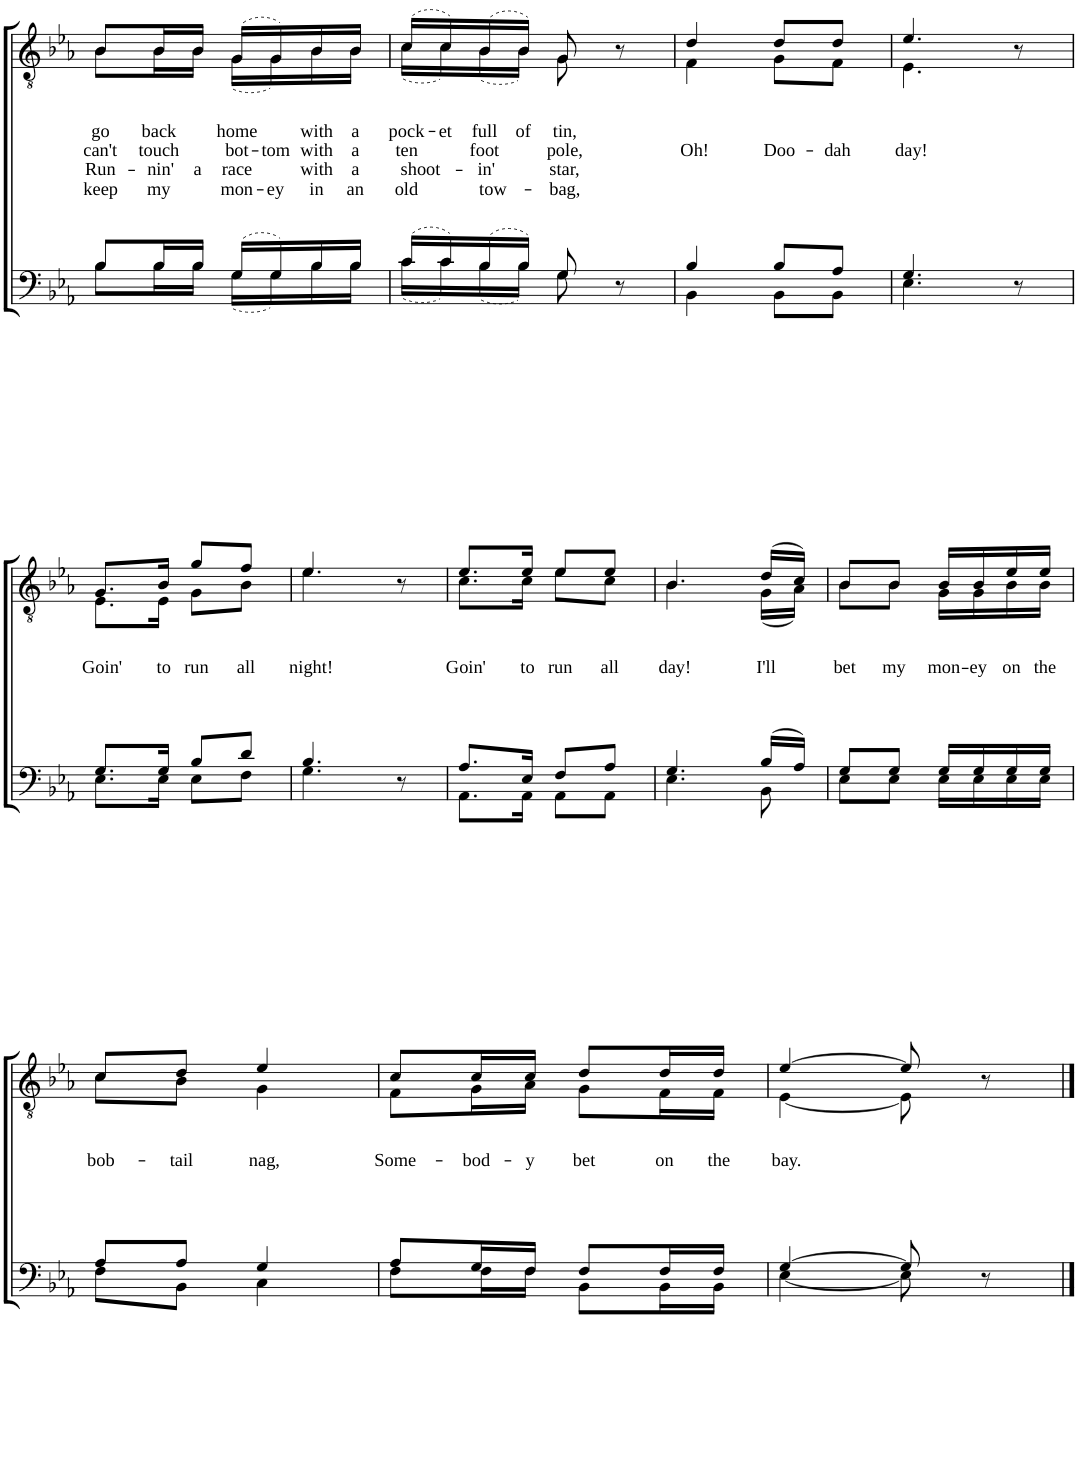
**kern	**kern	**text	**text	**text	**text
*part2	*part1	*part1	*part1	*part1	*part1
*staff2	*staff1	*staff1	*staff1	*staff1	*staff1
*I"Bass I	*I"Tenor I	*	*	*	*
!!LO:PB:g=z
*clefF4	*clefGv2	*	*	*	*
*k[b-e-a-]	*k[b-e-a-]	*	*	*	*
*M2/4	*M2/4	*	*	*	*
=13	=13	=13	=13	=13	=13
*^	*	*	*	*	*
!	!	!	!LO:LY:b	!LO:LY:b	!LO:LY:b	!LO:LY:b
*	*	*^	*	*	*	*
8B-/L	8B-\L	8B-/L	8B-\L	go	can't	Run-	keep
!	!	!	!	!LO:LY:b	!LO:LY:b	!LO:LY:b	!LO:LY:b
16B-/L	16B-\L	16B-/L	16B-\L	back	touch	-nin'	my
!	!	!	!	!	!	!LO:LY:b	!
16B-/JJ	16B-\JJ	16B-/JJ	16B-\JJ	.	.	a	.
!	!	!	!	!LO:LY:b	!LO:LY:b	!LO:LY:b	!LO:LY:b
(16G/LL	(16G\LL	(16G/LL	(16G\LL	home	bot-	race	mon-
!	!	!	!	!	!LO:LY:b	!	!LO:LY:b
16G/)	16G\)	16G/)	16G\)	.	-tom	.	-ey
!	!	!	!	!LO:LY:b	!LO:LY:b	!LO:LY:b	!LO:LY:b
16B-/	16B-\	16B-/	16B-\	with	with	with	in
!	!	!	!	!LO:LY:b	!LO:LY:b	!LO:LY:b	!LO:LY:b
16B-/JJ	16B-\JJ	16B-/JJ	16B-\JJ	a	a	a	an
=14	=14	=14	=14	=14	=14	=14	=14
!	!	!	!	!LO:LY:b	!LO:LY:b	!LO:LY:b	!LO:LY:b
(16c/LL	(16c\LL	(16c/LL	(16c\LL	pock-	ten	shoot-	old
!	!	!	!	!LO:LY:b	!	!	!
16c/)	16c\)	16c/)	16c\)	-et	.	.	.
!	!	!	!	!LO:LY:b	!LO:LY:b	!LO:LY:b	!LO:LY:b
(16B-/	(16B-\	(16B-/	(16B-\	full	foot	-in'	tow-
!	!	!	!	!LO:LY:b	!	!	!
16B-/JJ)	16B-\JJ)	16B-/JJ)	16B-\JJ)	of	.	.	.
!	!	!	!	!LO:LY:b	!LO:LY:b	!LO:LY:b	!LO:LY:b
8G/	8G\	8G/	8G\	tin,	pole,	star,	-bag,
8r	8ryy	8r	8ryy	.	.	.	.
=15	=15	=15	=15	=15	=15	=15	=15
!	!	!	!	!	!LO:LY:b	!	!
4B-/	4BB-\	4d/	4F\	.	Oh!	.	.
!	!	!	!	!	!LO:LY:b	!	!
8B-/L	8BB-\L	8d/L	8G\L	.	Doo-	.	.
!	!	!	!	!	!LO:LY:b	!	!
8A-/J	8BB-\J	8d/J	8F\J	.	-dah	.	.
=16	=16	=16	=16	=16	=16	=16	=16
!	!	!	!	!	!LO:LY:b	!	!
4.G/	4.E-\	4.e-/	4.E-\	.	day!	.	.
8r	8ryy	8r	8ryy	.	.	.	.
!!LO:LB:g=z	!!
=17	=17	=17	=17	=17	=17	=17	=17
!	!	!	!	!LO:LY:b	!	!	!
8.G/L	8.E-\L	8.G/L	8.E-\L	Goin'	.	.	.
!	!	!	!	!LO:LY:b	!	!	!
16G/Jk	16E-\Jk	16B-/Jk	16E-\Jk	to	.	.	.
!	!	!	!	!LO:LY:b	!	!	!
8B-/L	8E-\L	8g/L	8G\L	run	.	.	.
!	!	!	!	!LO:LY:b	!	!	!
8d/J	8F\J	8f/J	8B-\J	all	.	.	.
=18	=18	=18	=18	=18	=18	=18	=18
!	!	!	!	!LO:LY:b	!	!	!
4.B-/	4.G\	4.e-/	4.e-\	night!	.	.	.
8r	8ryy	8r	8ryy	.	.	.	.
=19	=19	=19	=19	=19	=19	=19	=19
!	!	!	!	!LO:LY:b	!	!	!
8.A-/L	8.AA-\L	8.e-/L	8.c\L	Goin'	.	.	.
!	!	!	!	!LO:LY:b	!	!	!
16E-/Jk	16AA-\Jk	16e-/Jk	16c\Jk	to	.	.	.
!	!	!	!	!LO:LY:b	!	!	!
8F/L	8AA-\L	8e-/L	8e-\L	run	.	.	.
!	!	!	!	!LO:LY:b	!	!	!
8A-/J	8AA-\J	8e-/J	8c\J	all	.	.	.
=20	=20	=20	=20	=20	=20	=20	=20
!	!	!	!	!LO:LY:b	!	!	!
4.G/	4.E-\	4.B-/	4.B-\	day!	.	.	.
!	!	!	!	!LO:LY:b	!	!	!
(16B-/LL	8BB-\	(16d/LL	(16G\LL	I'll	.	.	.
16A-/JJ)	.	16c/JJ)	16A-\JJ)	.	.	.	.
=21	=21	=21	=21	=21	=21	=21	=21
!	!	!	!	!LO:LY:b	!	!	!
8G/L	8E-\L	8B-/L	8B-\L	bet	.	.	.
!	!	!	!	!LO:LY:b	!	!	!
8G/J	8E-\J	8B-/J	8B-\J	my	.	.	.
!	!	!	!	!LO:LY:b	!	!	!
16G/LL	16E-\LL	16B-/LL	16G\LL	mon-	.	.	.
!	!	!	!	!LO:LY:b	!	!	!
16G/	16E-\	16B-/	16G\	-ey	.	.	.
!	!	!	!	!LO:LY:b	!	!	!
16G/	16E-\	16e-/	16B-\	on	.	.	.
!	!	!	!	!LO:LY:b	!	!	!
16G/JJ	16E-\JJ	16e-/JJ	16B-\JJ	the	.	.	.
!!LO:LB:g=z	!!
=22	=22	=22	=22	=22	=22	=22	=22
!	!	!	!	!LO:LY:b	!	!	!
8A-/L	8F\L	8c/L	8c\L	bob-	.	.	.
!	!	!	!	!LO:LY:b	!	!	!
8A-/J	8BB-\J	8d/J	8B-\J	-tail	.	.	.
!	!	!	!	!LO:LY:b	!	!	!
4G/	4C\	4e-/	4G\	nag,	.	.	.
=23	=23	=23	=23	=23	=23	=23	=23
!	!	!	!	!LO:LY:b	!	!	!
8A-/L	8F\L	8c/L	8F\L	Some-	.	.	.
!	!	!	!	!LO:LY:b	!	!	!
16G/L	16F\L	16c/L	16G\L	-bod-	.	.	.
!	!	!	!	!LO:LY:b	!	!	!
16F/JJ	16F\JJ	16c/JJ	16A-\JJ	-y	.	.	.
!	!	!	!	!LO:LY:b	!	!	!
8F/L	8BB-\L	8d/L	8G\L	bet	.	.	.
!	!	!	!	!LO:LY:b	!	!	!
16F/L	16BB-\L	16d/L	16F\L	on	.	.	.
!	!	!	!	!LO:LY:b	!	!	!
16F/JJ	16BB-\JJ	16d/JJ	16F\JJ	the	.	.	.
=24	=24	=24	=24	=24	=24	=24	=24
!	!	!	!	!LO:LY:b	!	!	!
[4G/	[4E-\	[4e-/	[4E-\	bay.	.	.	.
8G/]	8E-\]	8e-/]	8E-\]	.	.	.	.
8r	8ryy	8r	8ryy	.	.	.	.
*v	*v	*	*	*	*	*	*
*	*v	*v	*	*	*	*
==	==	==	==	==	==
*-	*-	*-	*-	*-	*-
